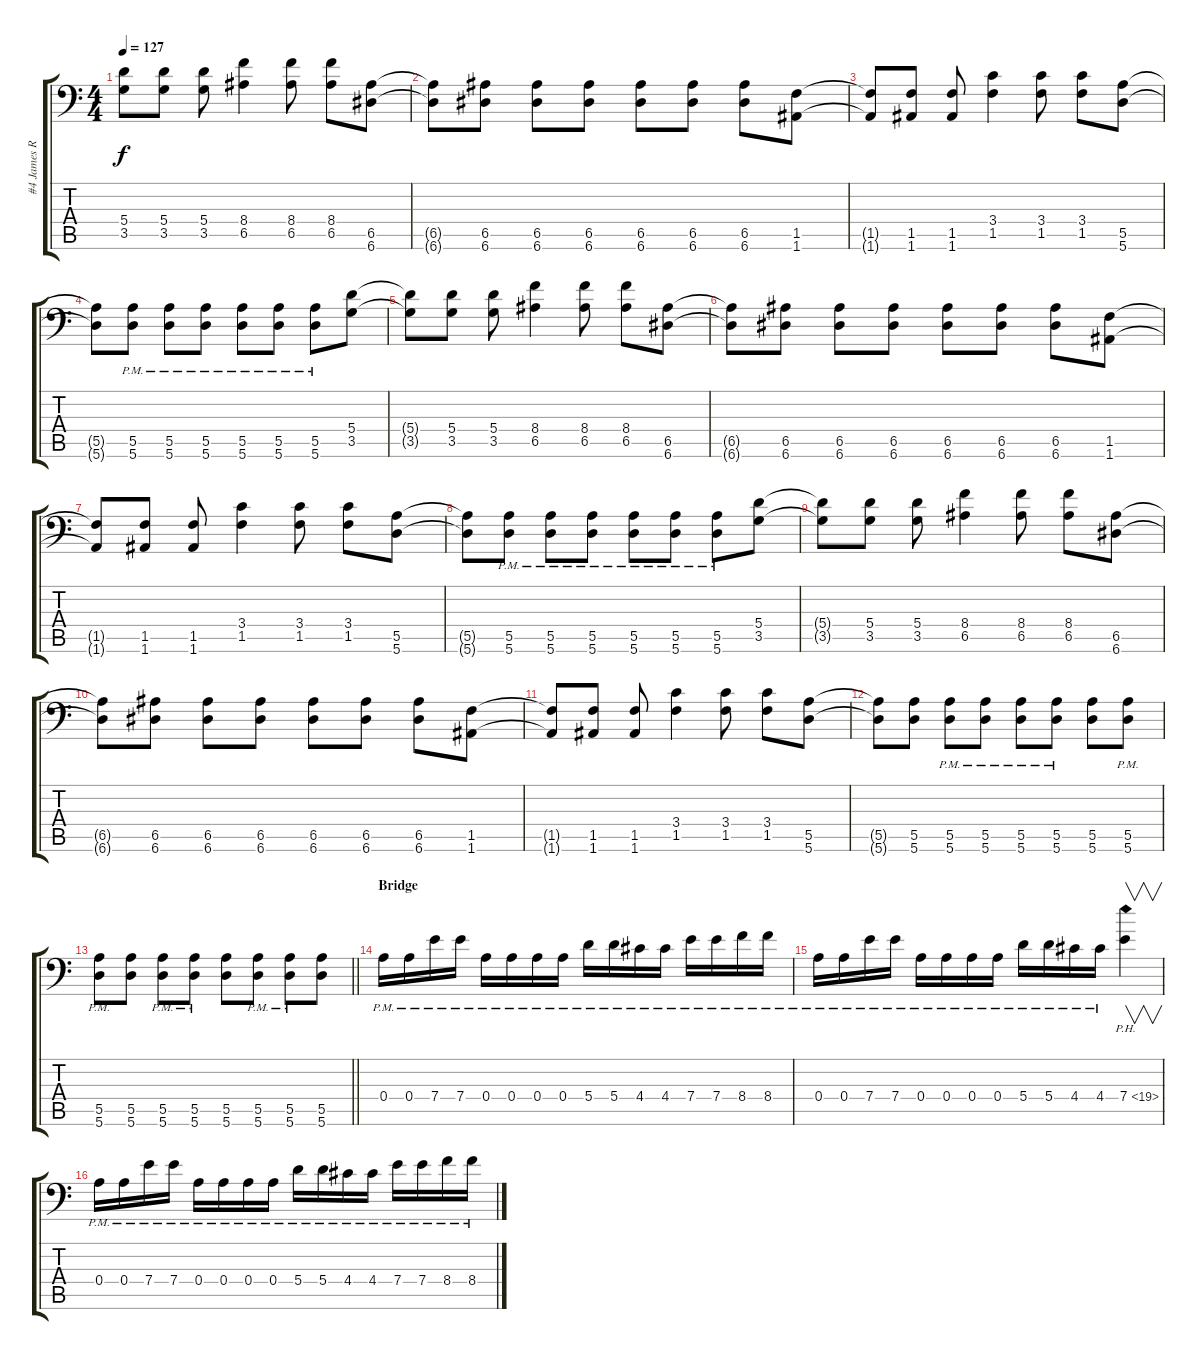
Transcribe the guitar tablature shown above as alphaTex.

\track ("#4 James Root" "#4 James R") {instrument distortionguitar}
\staff {score tabs}
\tuning (B3 Gb3 D3 A2 E2 A1) {hide}
\ts (4 4)
\tempo 127
\clef f4
\ks c
(5.4{t} 3.5{t}).8{dy f} (5.4 3.5).8 (5.4 3.5).8 (8.4 6.5).4 (8.4 6.5).8 (8.4 6.5).8 (6.5 6.6).8 |
(6.5{t} 6.6{t}).8 (6.5 6.6).8 (6.5 6.6).8 (6.5 6.6).8 (6.5 6.6).8 (6.5 6.6).8 (6.5 6.6).8 (1.5 1.6).8 |
(1.5{t} 1.6{t}).8 (1.5 1.6).8 (1.5 1.6).8 (3.4 1.5).4 (3.4 1.5).8 (3.4 1.5).8 (5.5 5.6).8 |
(5.5{t} 5.6{t}).8 (5.5{pm} 5.6{pm}).8 (5.5{pm} 5.6{pm}).8 (5.5{pm} 5.6{pm}).8 (5.5{pm} 5.6{pm}).8 (5.5{pm} 5.6{pm}).8 (5.5{pm} 5.6{pm}).8 (5.4 3.5).8 |
(5.4{t} 3.5{t}).8 (5.4 3.5).8 (5.4 3.5).8 (8.4 6.5).4 (8.4 6.5).8 (8.4 6.5).8 (6.5 6.6).8 |
(6.5{t} 6.6{t}).8 (6.5 6.6).8 (6.5 6.6).8 (6.5 6.6).8 (6.5 6.6).8 (6.5 6.6).8 (6.5 6.6).8 (1.5 1.6).8 |
(1.5{t} 1.6{t}).8 (1.5 1.6).8 (1.5 1.6).8 (3.4 1.5).4 (3.4 1.5).8 (3.4 1.5).8 (5.5 5.6).8 |
(5.5{t} 5.6{t}).8 (5.5{pm} 5.6{pm}).8 (5.5{pm} 5.6{pm}).8 (5.5{pm} 5.6{pm}).8 (5.5{pm} 5.6{pm}).8 (5.5{pm} 5.6{pm}).8 (5.5{pm} 5.6{pm}).8 (5.4 3.5).8 |
(5.4{t} 3.5{t}).8 (5.4 3.5).8 (5.4 3.5).8 (8.4 6.5).4 (8.4 6.5).8 (8.4 6.5).8 (6.5 6.6).8 |
(6.5{t} 6.6{t}).8 (6.5 6.6).8 (6.5 6.6).8 (6.5 6.6).8 (6.5 6.6).8 (6.5 6.6).8 (6.5 6.6).8 (1.5 1.6).8 |
(1.5{t} 1.6{t}).8 (1.5 1.6).8 (1.5 1.6).8 (3.4 1.5).4 (3.4 1.5).8 (3.4 1.5).8 (5.5 5.6).8 |
(5.5{t} 5.6{t}).8 (5.5 5.6).8 (5.5{pm} 5.6{pm}).8 (5.5{pm} 5.6{pm}).8 (5.5{pm} 5.6{pm}).8 (5.5{pm} 5.6{pm}).8 (5.5 5.6).8 (5.5{pm} 5.6{pm}).8 |
\barLineRight lightlight
(5.5{pm} 5.6{pm}).8 (5.5 5.6).8 (5.5{pm} 5.6{pm}).8 (5.5{pm} 5.6{pm}).8 (5.5 5.6).8 (5.5{pm} 5.6{pm}).8 (5.5{pm} 5.6{pm}).8 (5.5 5.6).8 |
\section ("" "Bridge")
0.4{pm}.16 0.4{pm}.16 7.4{pm}.16 7.4{pm}.16 0.4{pm}.16 0.4{pm}.16 0.4{pm}.16 0.4{pm}.16 5.4{pm}.16 5.4{pm}.16 4.4{pm}.16 4.4{pm}.16 7.4{pm}.16 7.4{pm}.16 8.4{pm}.16 8.4{pm}.16 |
0.4{pm}.16 0.4{pm}.16 7.4{pm}.16 7.4{pm}.16 0.4{pm}.16 0.4{pm}.16 0.4{pm}.16 0.4{pm}.16 5.4{pm}.16 5.4{pm}.16 4.4{pm}.16 4.4{pm}.16 7.4{ph 12}.4{v} |
0.4{pm}.16 0.4{pm}.16 7.4{pm}.16 7.4{pm}.16 0.4{pm}.16 0.4{pm}.16 0.4{pm}.16 0.4{pm}.16 5.4{pm}.16 5.4{pm}.16 4.4{pm}.16 4.4{pm}.16 7.4{pm}.16 7.4{pm}.16 8.4{pm}.16 8.4{pm}.16
